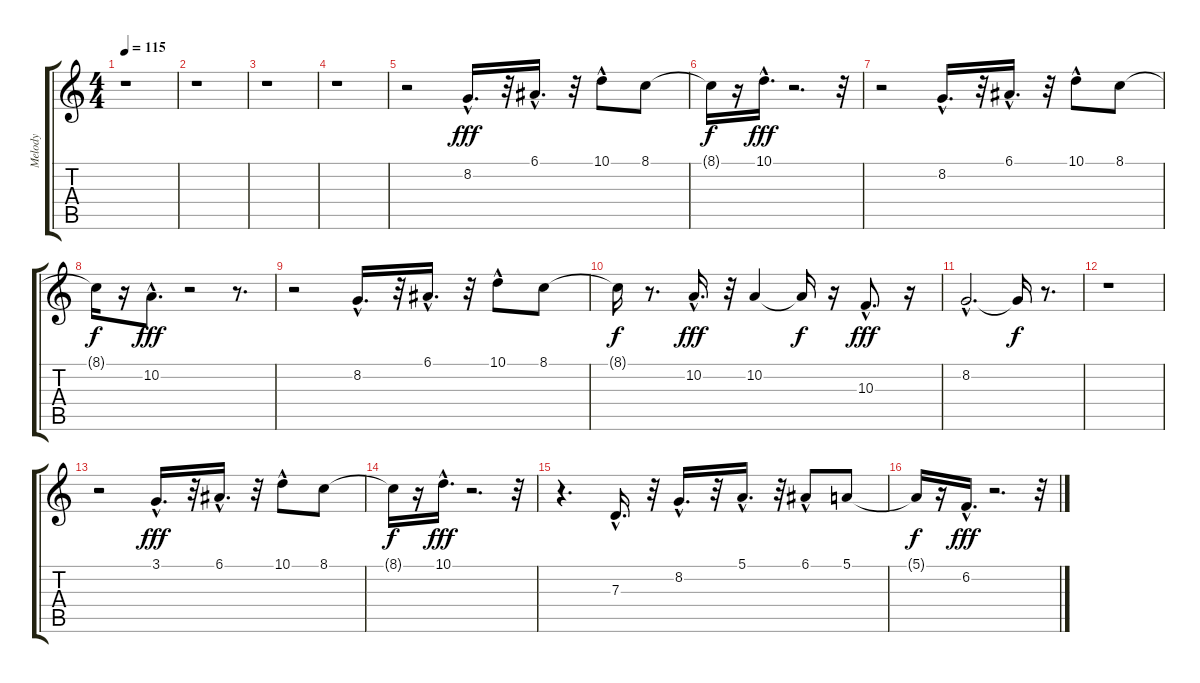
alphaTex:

\track ("Melody" "Melody") {instrument shanai}
\staff {score tabs}
\tuning (E4 B3 G3 D3 A2 E2) {hide}
\ts (4 4)
\tempo 115
\clef g2
\ks c
r.1{dy fff instrument shanai} |
r.1 |
r.1 |
r.1 |
r.2 8.2{hac}.16{d} r.32 6.1{hac}.16{d} r.32 10.1{hac}.8 8.1.8 |
8.1{t}.16{dy f} r.16 10.1{hac}.16{d dy fff} r.2{d} r.32 |
r.2 8.2{hac}.16{d} r.32 6.1{hac}.16{d} r.32 10.1{hac}.8 8.1.8 |
8.1{t}.16{dy f} r.16 10.2{hac}.8{d dy fff} r.2 r.8{d} |
r.2 8.2{hac}.16{d} r.32 6.1{hac}.16{d} r.32 10.1{hac}.8 8.1.8 |
8.1{t}.16{dy f} r.8{d} 10.2{hac}.16{d dy fff} r.32 10.2.4 10.2{t}.16{dy f} r.16 10.3{hac}.8{d dy fff} r.16 |
8.2{hac}.2{d} 8.2{t}.16{dy f} r.8{d} |
r.1 |
r.2 3.1{hac}.16{d dy fff} r.32 6.1{hac}.16{d} r.32 10.1{hac}.8 8.1.8 |
8.1{t}.16{dy f} r.16 10.1{hac}.16{d dy fff} r.2{d} r.32 |
r.4{d} 7.3{hac}.16{d} r.32 8.2{hac}.16{d} r.32 5.1{hac}.16{d} r.32 6.1{hac}.8 5.1.8 |
5.1{t}.16{dy f} r.16 6.2{hac}.16{d dy fff} r.2{d} r.32
